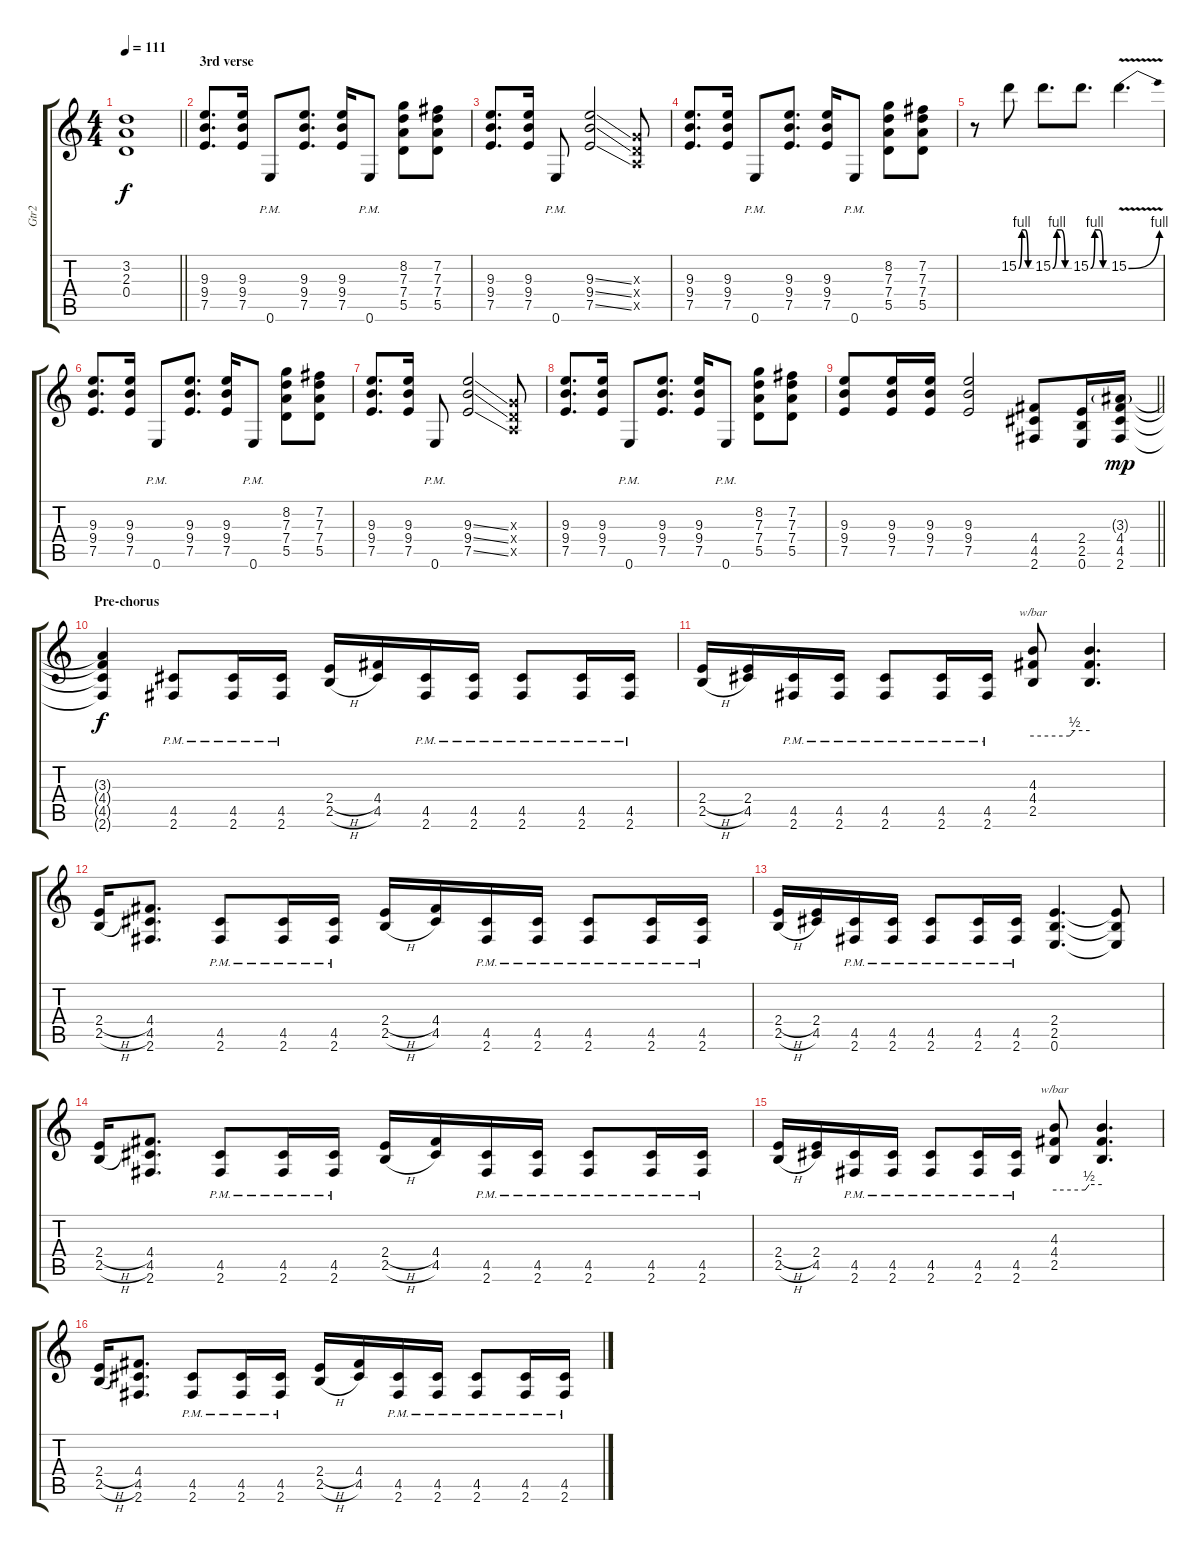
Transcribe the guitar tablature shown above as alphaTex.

\track ("Gtr2" "Gtr2") {instrument distortionguitar}
\staff {score tabs}
\tuning (E4 B3 G3 D3 A2 E2) {hide}
\ts (4 4)
\tempo 111
\clef g2
\barLineRight lightlight
\ks c
(3.2{t} 2.3{t} 0.4{t}).1{dy f} |
\section ("" "3rd verse")
(9.3 9.4 7.5).8{d} (9.3 9.4 7.5).16 0.6{pm}.8 (9.3 9.4 7.5).8{d} (9.3 9.4 7.5).16 0.6{pm}.8 (8.2 7.3 7.4 5.5).8 (7.2 7.3 7.4 5.5).8 |
(9.3 9.4 7.5).8{d} (9.3 9.4 7.5).16 0.6{pm}.8 (9.3{ss} 9.4{ss} 7.5{ss}).2 (0.3{x} 0.4{x} 0.5{x}).8 |
(9.3 9.4 7.5).8{d} (9.3 9.4 7.5).16 0.6{pm}.8 (9.3 9.4 7.5).8{d} (9.3 9.4 7.5).16 0.6{pm}.8 (8.2 7.3 7.4 5.5).8 (7.2 7.3 7.4 5.5).8 |
r.8 15.2{be (custom 0 0 15 4 30 4 45 0 60 0)}.8 15.2{be (custom 0 0 15 4 30 4 45 0 60 0)}.8{d} 15.2{be (custom 0 0 15 4 30 4 45 0 60 0)}.8{d} 15.2{be (bend 0 0 60 4) v}.4{d} |
(9.3 9.4 7.5).8{d} (9.3 9.4 7.5).16 0.6{pm}.8 (9.3 9.4 7.5).8{d} (9.3 9.4 7.5).16 0.6{pm}.8 (8.2 7.3 7.4 5.5).8 (7.2 7.3 7.4 5.5).8 |
(9.3 9.4 7.5).8{d} (9.3 9.4 7.5).16 0.6{pm}.8 (9.3{ss} 9.4{ss} 7.5{ss}).2 (0.3{x} 0.4{x} 0.5{x}).8 |
(9.3 9.4 7.5).8{d} (9.3 9.4 7.5).16 0.6{pm}.8 (9.3 9.4 7.5).8{d} (9.3 9.4 7.5).16 0.6{pm}.8 (8.2 7.3 7.4 5.5).8 (7.2 7.3 7.4 5.5).8 |
\barLineRight lightlight
(9.3 9.4 7.5).8 (9.3 9.4 7.5).16 (9.3 9.4 7.5).16 (9.3 9.4 7.5).2 (4.4 4.5 2.6).8 (2.4 2.5 0.6).16 (3.3{g} 4.4 4.5 2.6).16{dy mp} |
\section ("" "Pre-chorus")
(3.3{t} 4.4{t} 4.5{t} 2.6{t}).4{dy f} (4.5{pm} 2.6{pm}).8 (4.5{pm} 2.6{pm}).16 (4.5{pm} 2.6{pm}).16 (2.4{h} 2.5{h}).16 (4.4 4.5).16 (4.5{pm} 2.6{pm}).16 (4.5{pm} 2.6{pm}).16 (4.5{pm} 2.6{pm}).8 (4.5{pm} 2.6{pm}).16 (4.5{pm} 2.6{pm}).16 |
(2.4{h} 2.5{h}).16 (2.4 4.5).16 (4.5{pm} 2.6{pm}).16 (4.5{pm} 2.6{pm}).16 (4.5{pm} 2.6{pm}).8 (4.5{pm} 2.6{pm}).16 (4.5{pm} 2.6{pm}).16 (4.3 4.4 2.5).8{tbe (custom default 0 0 39 0 44 2 60 2)} (4.3{t} 4.4{t} 2.5{t}).4{d} |
(2.4{h} 2.5{h}).16 (4.4 4.5 2.6).8{d} (4.5{pm} 2.6{pm}).8 (4.5{pm} 2.6{pm}).16 (4.5{pm} 2.6{pm}).16 (2.4{h} 2.5{h}).16 (4.4 4.5).16 (4.5{pm} 2.6{pm}).16 (4.5{pm} 2.6{pm}).16 (4.5{pm} 2.6{pm}).8 (4.5{pm} 2.6{pm}).16 (4.5{pm} 2.6{pm}).16 |
(2.4{h} 2.5{h}).16 (2.4 4.5).16 (4.5{pm} 2.6{pm}).16 (4.5{pm} 2.6{pm}).16 (4.5{pm} 2.6{pm}).8 (4.5{pm} 2.6{pm}).16 (4.5{pm} 2.6{pm}).16 (2.4 2.5 0.6).4{d} (2.4{t} 2.5{t} 0.6{t}).8 |
(2.4{h} 2.5{h}).16 (4.4 4.5 2.6).8{d} (4.5{pm} 2.6{pm}).8 (4.5{pm} 2.6{pm}).16 (4.5{pm} 2.6{pm}).16 (2.4{h} 2.5{h}).16 (4.4 4.5).16 (4.5{pm} 2.6{pm}).16 (4.5{pm} 2.6{pm}).16 (4.5{pm} 2.6{pm}).8 (4.5{pm} 2.6{pm}).16 (4.5{pm} 2.6{pm}).16 |
(2.4{h} 2.5{h}).16 (2.4 4.5).16 (4.5{pm} 2.6{pm}).16 (4.5{pm} 2.6{pm}).16 (4.5{pm} 2.6{pm}).8 (4.5{pm} 2.6{pm}).16 (4.5{pm} 2.6{pm}).16 (4.3 4.4 2.5).8{tbe (custom default 0 0 39 0 44 2 60 2)} (4.3{t} 4.4{t} 2.5{t}).4{d} |
(2.4{h} 2.5{h}).16 (4.4 4.5 2.6).8{d} (4.5{pm} 2.6{pm}).8 (4.5{pm} 2.6{pm}).16 (4.5{pm} 2.6{pm}).16 (2.4{h} 2.5{h}).16 (4.4 4.5).16 (4.5{pm} 2.6{pm}).16 (4.5{pm} 2.6{pm}).16 (4.5{pm} 2.6{pm}).8 (4.5{pm} 2.6{pm}).16 (4.5{pm} 2.6{pm}).16
